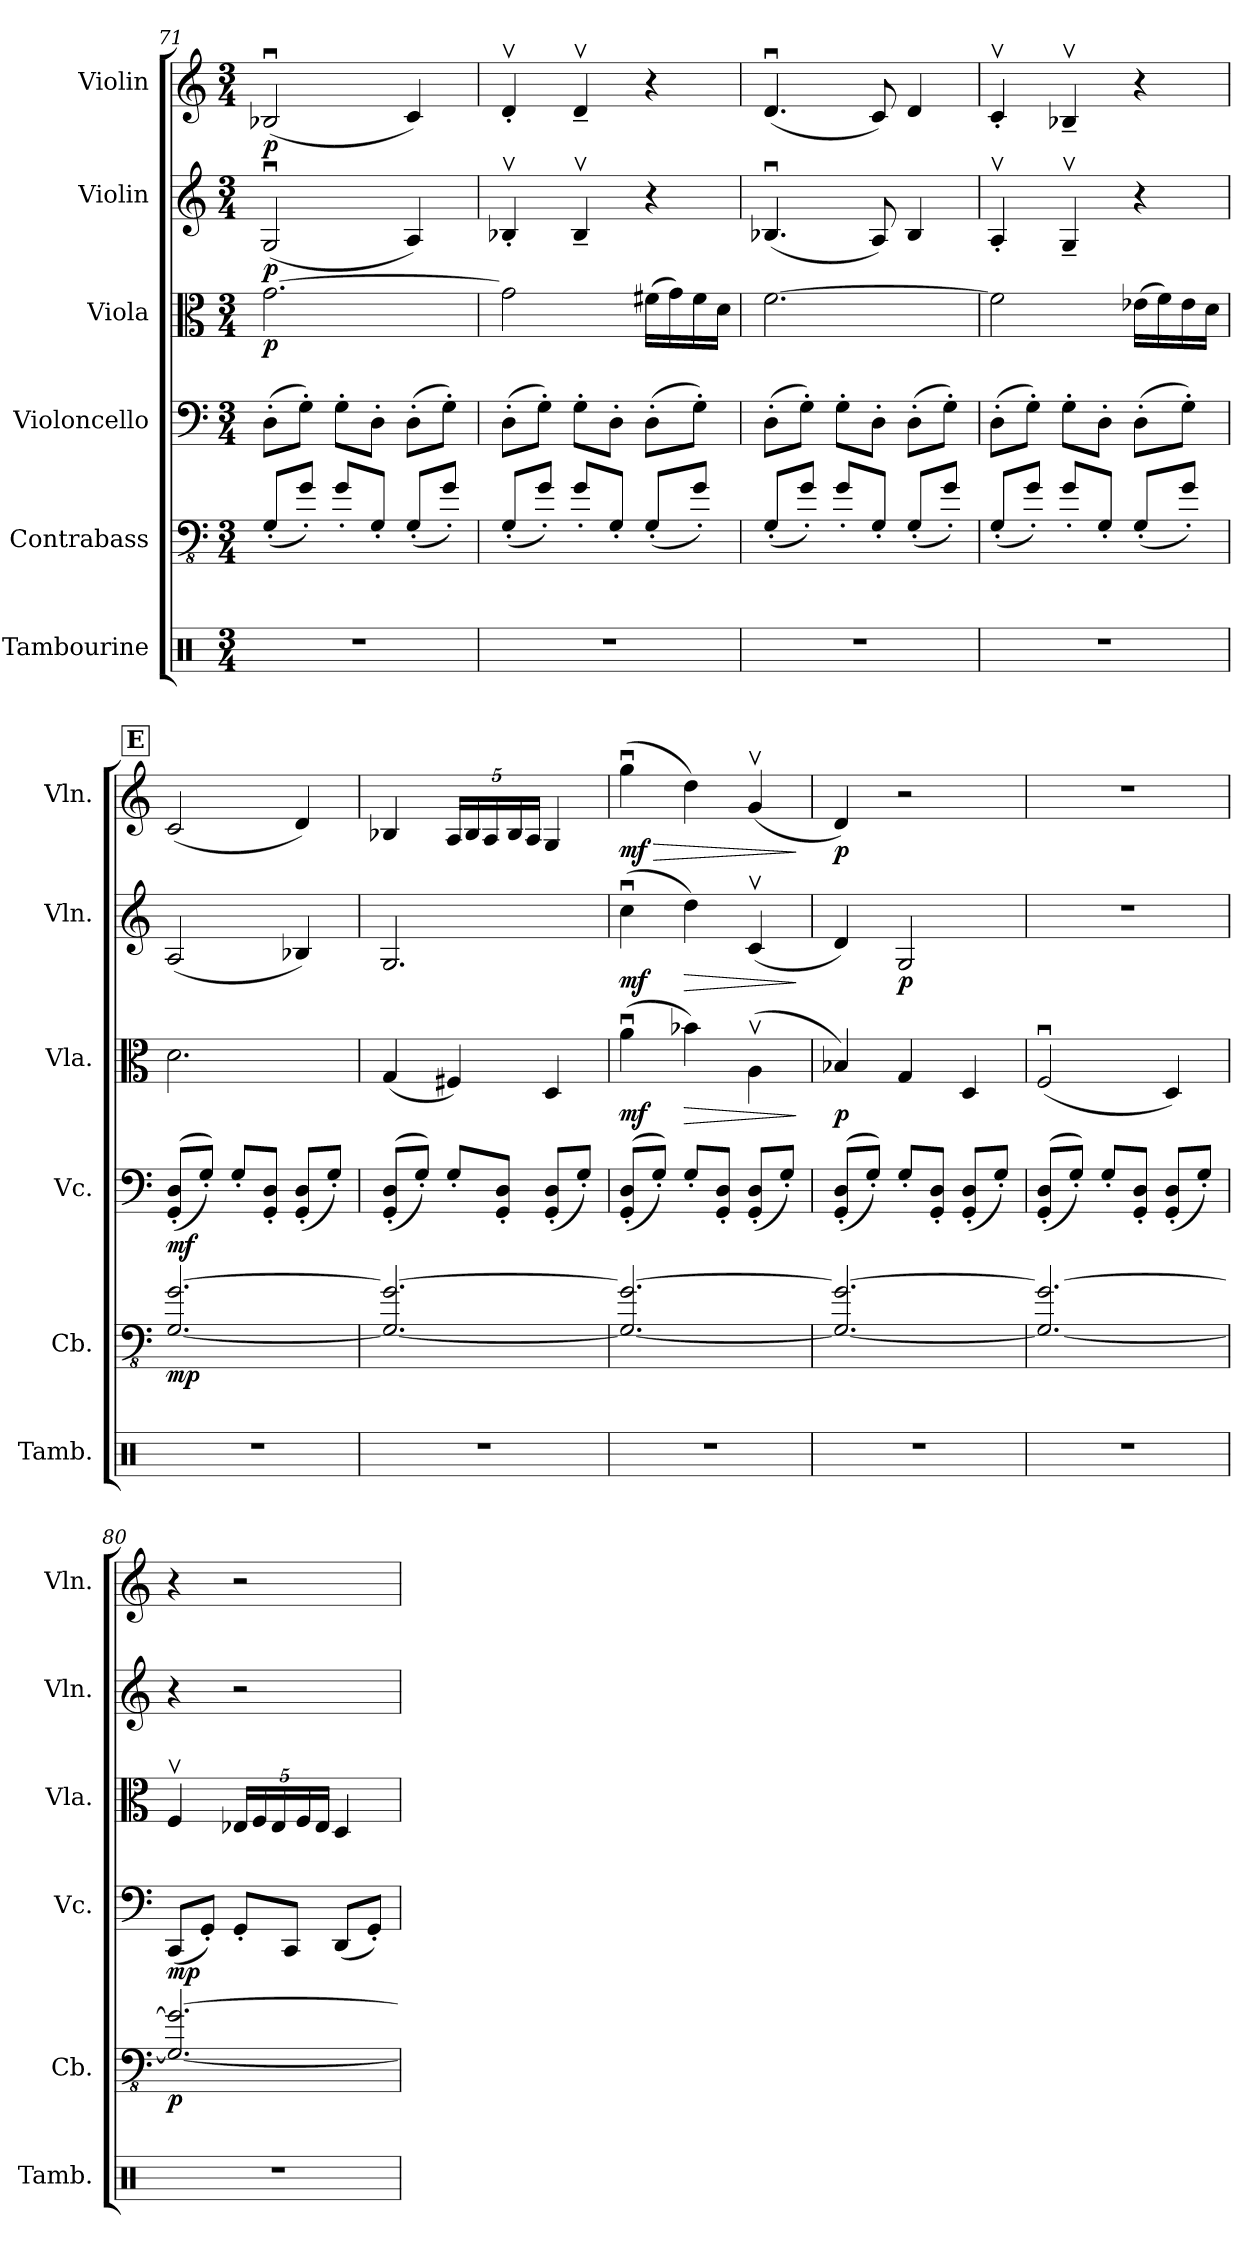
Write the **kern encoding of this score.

**kern	**kern	**dynam	**kern	**dynam	**kern	**dynam	**kern	**dynam	**kern	**dynam
*part6	*part5	*part5	*part4	*part4	*part3	*part3	*part2	*part2	*part1	*part1
*staff6	*staff5	*staff5	*staff4	*staff4	*staff3	*staff3	*staff2	*staff2	*staff1	*staff1
*I"Tambourine	*I"Contrabass	*	*I"Violoncello	*	*I"Viola	*	*I"Violin	*	*I"Violin	*
*I'Tamb.	*I'Cb.	*	*I'Vc.	*	*I'Vla.	*	*I'Vln.	*	*I'Vln.	*
*clefX	*clefFv4	*	*clefF4	*	*clefC3	*	*clefG2	*	*clefG2	*
*	*ITrd7c12	*	*	*	*	*	*	*	*	*
*k[]	*k[]	*	*k[]	*	*k[]	*	*k[]	*	*k[]	*
*M3/4	*M3/4	*	*M3/4	*	*M3/4	*	*M3/4	*	*M3/4	*
=71	=71	=71	=71	=71	=71	=71	=71	=71	=71	=71
!	!	!	!	!	!	!LO:DY:b	!	!LO:DY:b	!	!LO:DY:b
2.r	(8GGG'/L	.	(8D'\L	.	[2.g\	p	(2Gu/	p	(2B-Xu/	p
.	8GG'/J)	.	8G'\J)	.	.	.	.	.	.	.
.	8GG'/L	.	8G'\L	.	.	.	.	.	.	.
.	8GGG'/J	.	8D'\J	.	.	.	.	.	.	.
.	(8GGG'/L	.	(8D'\L	.	.	.	4A/)	.	4c/)	.
.	8GG'/J)	.	8G'\J)	.	.	.	.	.	.	.
=72	=72	=72	=72	=72	=72	=72	=72	=72	=72	=72
2.r	(8GGG'/L	.	(8D'\L	.	2g\]	.	4B-Xv'/	.	4dv'/	.
.	8GG'/J)	.	8G'\J)	.	.	.	.	.	.	.
.	8GG'/L	.	8G'\L	.	.	.	4B-v~/	.	4dv~/	.
.	8GGG'/J	.	8D'\J	.	.	.	.	.	.	.
.	(8GGG'/L	.	(8D'\L	.	(16f#X\LL	.	4r	.	4r	.
.	.	.	.	.	16g\)	.	.	.	.	.
.	8GG'/J)	.	8G'\J)	.	16f#\	.	.	.	.	.
.	.	.	.	.	16d\JJ	.	.	.	.	.
=73	=73	=73	=73	=73	=73	=73	=73	=73	=73	=73
2.r	(8GGG'/L	.	(8D'\L	.	[2.f\	.	(4.B-Xu/	.	(4.du/	.
.	8GG'/J)	.	8G'\J)	.	.	.	.	.	.	.
.	8GG'/L	.	8G'\L	.	.	.	.	.	.	.
.	8GGG'/J	.	8D'\J	.	.	.	8A/)	.	8c/)	.
.	(8GGG'/L	.	(8D'\L	.	.	.	4B-/	.	4d/	.
.	8GG'/J)	.	8G'\J)	.	.	.	.	.	.	.
=74	=74	=74	=74	=74	=74	=74	=74	=74	=74	=74
2.r	(8GGG'/L	.	(8D'\L	.	2f\]	.	4Av'/	.	4cv'/	.
.	8GG'/J)	.	8G'\J)	.	.	.	.	.	.	.
.	8GG'/L	.	8G'\L	.	.	.	4Gv~/	.	4B-Xv~/	.
.	8GGG'/J	.	8D'\J	.	.	.	.	.	.	.
.	(8GGG'/L	.	(8D'\L	.	(16e-X\LL	.	4r	.	4r	.
.	.	.	.	.	16f\)	.	.	.	.	.
.	8GG'/J)	.	8G'\J)	.	16e-\	.	.	.	.	.
.	.	.	.	.	16d\JJ	.	.	.	.	.
!!LO:LB:g=z
!!LO:REH:place=s1:a:B:fs=14:t=E
=75	=75	=75	=75	=75	=75	=75	=75	=75	=75	=75
!	!	!LO:DY:b	!	!LO:DY:b	!	!	!	!	!	!
2.r	[2.GGG/ [2.GG/	mp	((8GG/' 8D/'L	mf	2.d\	.	(2A/	.	(2c/	.
.	.	.	8G'/J))	.	.	.	.	.	.	.
.	.	.	8G'/L	.	.	.	.	.	.	.
.	.	.	8GG/' 8D/'J	.	.	.	.	.	.	.
.	.	.	(8GG/' 8D/'L	.	.	.	4B-X/)	.	4d/)	.
.	.	.	8G'/J)	.	.	.	.	.	.	.
=76	=76	=76	=76	=76	=76	=76	=76	=76	=76	=76
2.r	2.GGG/_ 2.GG/_	.	((8GG/' 8D/'L	.	(4G/	.	2.G/	.	4B-X/	.
.	.	.	8G'/J))	.	.	.	.	.	.	.
*	*	*	*	*	*	*	*	*	*Xbrackettup	*
.	.	.	8G'/L	.	4F#X/)	.	.	.	20A/LL	.
.	.	.	.	.	.	.	.	.	20B-/	.
.	.	.	.	.	.	.	.	.	20A/	.
.	.	.	8GG/' 8D/'J	.	.	.	.	.	.	.
.	.	.	.	.	.	.	.	.	20B-/	.
.	.	.	.	.	.	.	.	.	20A/JJ	.
.	.	.	(8GG/' 8D/'L	.	4D/	.	.	.	4G/	.
.	.	.	8G'/J)	.	.	.	.	.	.	.
=77	=77	=77	=77	=77	=77	=77	=77	=77	=77	=77
!	!	!	!	!	!	!LO:DY:b	!	!LO:DY:b	!	!LO:HP:b
!	!	!	!	!	!	!	!	!	!	!LO:DY:n=1:b
2.r	2.GGG/_ 2.GG/_	.	((8GG/' 8D/'L	.	(4au\	mf	(4ccu\	mf	(4ggu\	> mf
.	.	.	8G'/J))	.	.	.	.	.	.	.
!	!	!	!	!	!	!LO:HP:b	!	!LO:HP:b	!	!
.	.	.	8G'/L	.	4b-X\)	>	4dd\)	>	4dd\)	.
.	.	.	8GG/' 8D/'J	.	.	.	.	.	.	.
.	.	.	(8GG/' 8D/'L	.	(4Av\	.	(4cv/	.	(4gv/	.
.	.	.	8G'/J)	.	.	.	.	.	.	.
.	.	.	.	.	.	]	.	]	.	]
=78	=78	=78	=78	=78	=78	=78	=78	=78	=78	=78
!	!	!	!	!	!	!LO:DY:b	!	!	!	!LO:DY:b
2.r	2.GGG/_ 2.GG/_	.	((8GG/' 8D/'L	.	4B-X/)	p	4d/)	.	4d/)	p
.	.	.	8G'/J))	.	.	.	.	.	.	.
!	!	!	!	!	!	!	!	!LO:DY:b	!	!
.	.	.	8G'/L	.	4G/	.	2G/	p	2r	.
.	.	.	8GG/' 8D/'J	.	.	.	.	.	.	.
.	.	.	(8GG/' 8D/'L	.	4D/	.	.	.	.	.
.	.	.	8G'/J)	.	.	.	.	.	.	.
=79	=79	=79	=79	=79	=79	=79	=79	=79	=79	=79
2.r	2.GGG/_ 2.GG/_	.	((8GG/' 8D/'L	.	(2Fu/	.	2.r	.	2.r	.
.	.	.	8G'/J))	.	.	.	.	.	.	.
.	.	.	8G'/L	.	.	.	.	.	.	.
.	.	.	8GG/' 8D/'J	.	.	.	.	.	.	.
.	.	.	(8GG/' 8D/'L	.	4D/)	.	.	.	.	.
.	.	.	8G'/J)	.	.	.	.	.	.	.
!!LO:PB:g=z
=80	=80	=80	=80	=80	=80	=80	=80	=80	=80	=80
!	!	!LO:DY:b	!	!LO:DY:b	!	!	!	!	!	!
2.r	2.GGG/_ 2.GG/_	p	(8CC/L	mp	4Fv/	.	4r	.	4r	.
.	.	.	8GG'/J)	.	.	.	.	.	.	.
*	*	*	*	*	*Xbrackettup	*	*	*	*	*
.	.	.	8GG'/L	.	20E-X/LL	.	2r	.	2r	.
.	.	.	.	.	20F/	.	.	.	.	.
.	.	.	.	.	20E-/	.	.	.	.	.
.	.	.	8CC/J	.	.	.	.	.	.	.
.	.	.	.	.	20F/	.	.	.	.	.
.	.	.	.	.	20E-/JJ	.	.	.	.	.
.	.	.	(8DD/L	.	4D/	.	.	.	.	.
.	.	.	8GG'/J)	.	.	.	.	.	.	.
=	=	=	=	=	=	=	=	=	=	=
*-	*-	*-	*-	*-	*-	*-	*-	*-	*-	*-
